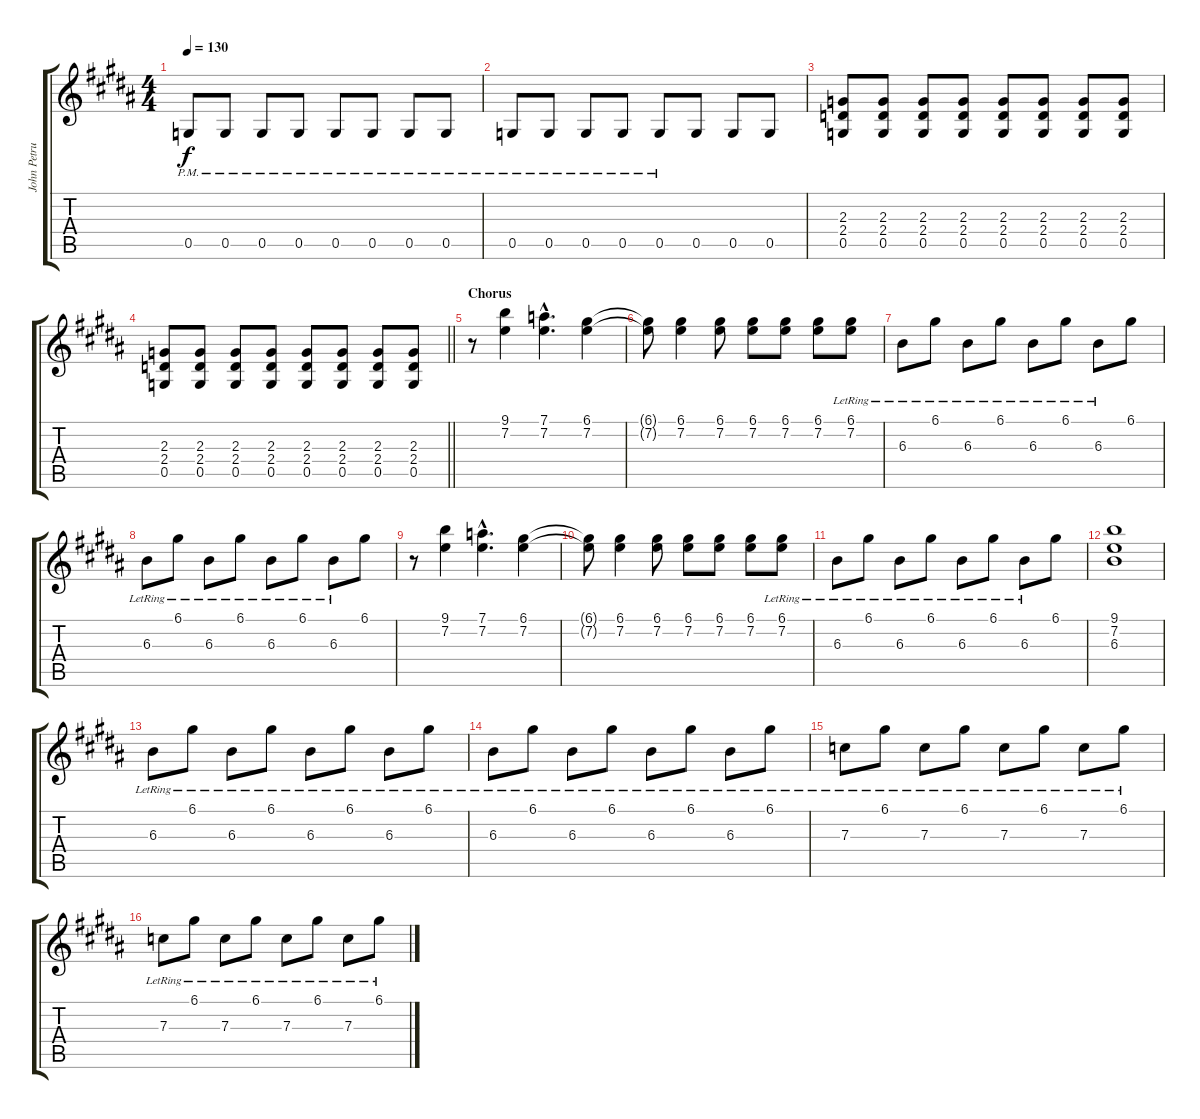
\track ("John Petrucci" "John Petru") {instrument overdrivenguitar}
\staff {score tabs}
\tuning (D4 A3 F3 C3 G2 D2) {hide}
\ts (4 4)
\tempo 130
\clef g2
\ks g#minor
0.5{pm}.8{dy f} 0.5{pm}.8 0.5{pm}.8 0.5{pm}.8 0.5{pm}.8 0.5{pm}.8 0.5{pm}.8 0.5{pm}.8 |
0.5{pm}.8 0.5{pm}.8 0.5{pm}.8 0.5{pm}.8 0.5{pm}.8 0.5.8 0.5.8 0.5.8 |
(2.3 2.4 0.5).8 (2.3 2.4 0.5).8 (2.3 2.4 0.5).8 (2.3 2.4 0.5).8 (2.3 2.4 0.5).8 (2.3 2.4 0.5).8 (2.3 2.4 0.5).8 (2.3 2.4 0.5).8 |
\barLineRight lightlight
(2.3 2.4 0.5).8 (2.3 2.4 0.5).8 (2.3 2.4 0.5).8 (2.3 2.4 0.5).8 (2.3 2.4 0.5).8 (2.3 2.4 0.5).8 (2.3 2.4 0.5).8 (2.3 2.4 0.5).8 |
\section ("" "Chorus")
r.8{balance 2 instrument overdrivenguitar} (9.1 7.2).4 (7.1{hac} 7.2{hac}).4{d} (6.1 7.2).4 |
(6.1{t} 7.2{t}).8 (6.1 7.2).4 (6.1 7.2).8 (6.1 7.2).8 (6.1 7.2).8 (6.1 7.2).8 (6.1{lr} 7.2{lr}).8 |
6.3{lr}.8 6.1{lr}.8 6.3{lr}.8 6.1{lr}.8 6.3{lr}.8 6.1{lr}.8 6.3{lr}.8 6.1.8 |
6.3{lr}.8 6.1{lr}.8 6.3{lr}.8 6.1{lr}.8 6.3{lr}.8 6.1{lr}.8 6.3{lr}.8 6.1.8 |
r.8 (9.1 7.2).4 (7.1{hac} 7.2{hac}).4{d} (6.1 7.2).4 |
(6.1{t} 7.2{t}).8 (6.1 7.2).4 (6.1 7.2).8 (6.1 7.2).8 (6.1 7.2).8 (6.1 7.2).8 (6.1{lr} 7.2{lr}).8 |
6.3{lr}.8 6.1{lr}.8 6.3{lr}.8 6.1{lr}.8 6.3{lr}.8 6.1{lr}.8 6.3{lr}.8 6.1.8 |
(9.1 7.2 6.3).1 |
6.3{lr}.8 6.1{lr}.8 6.3{lr}.8 6.1{lr}.8 6.3{lr}.8 6.1{lr}.8 6.3{lr}.8 6.1{lr}.8 |
6.3{lr}.8 6.1{lr}.8 6.3{lr}.8 6.1{lr}.8 6.3{lr}.8 6.1{lr}.8 6.3{lr}.8 6.1{lr}.8 |
7.3{lr}.8 6.1{lr}.8 7.3{lr}.8 6.1{lr}.8 7.3{lr}.8 6.1{lr}.8 7.3{lr}.8 6.1{lr}.8 |
7.3{lr}.8 6.1{lr}.8 7.3{lr}.8 6.1{lr}.8 7.3{lr}.8 6.1{lr}.8 7.3{lr}.8 6.1{lr}.8
